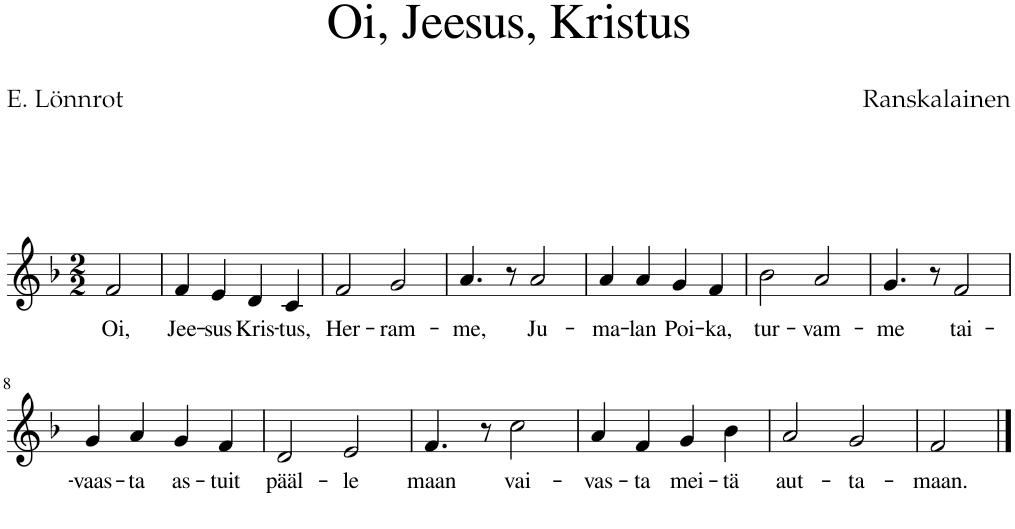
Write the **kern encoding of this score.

**kern	**text
*part1	*part1
*staff1	*staff1
*I"Staff	*
*clefG2	*
*k[b-]	*
*M2/2	*
=1	=1
!	!LO:LY:b
2f/	Oi,
=2	=2
!	!LO:LY:b
4f/	Jee-
!	!LO:LY:b
4e/	-sus
!	!LO:LY:b
4d/	Kris-
!	!LO:LY:b
4c/	-tus,
=3	=3
!	!LO:LY:b
2f/	Her-
!	!LO:LY:b
2g/	-ram-
=4	=4
!	!LO:LY:b
4.a/	-me,
8r	.
!	!LO:LY:b
2a/	Ju-
=5	=5
!	!LO:LY:b
4a/	-ma-
!	!LO:LY:b
4a/	-lan
!	!LO:LY:b
4g/	Poi-
!	!LO:LY:b
4f/	-ka,
=6	=6
!	!LO:LY:b
2b-\	tur-
!	!LO:LY:b
2a/	-vam-
=7	=7
!	!LO:LY:b
4.g/	-me
8r	.
!	!LO:LY:b
2f/	tai-
!!LO:LB:g=z
=8	=8
!	!LO:LY:b
4g/	-vaas-
!	!LO:LY:b
4a/	-ta
!	!LO:LY:b
4g/	as-
!	!LO:LY:b
4f/	-tuit
=9	=9
!	!LO:LY:b
2d/	pääl-
!	!LO:LY:b
2e/	-le
=10	=10
!	!LO:LY:b
4.f/	maan
8r	.
!	!LO:LY:b
2cc\	vai-
=11	=11
!	!LO:LY:b
4a/	-vas-
!	!LO:LY:b
4f/	-ta
!	!LO:LY:b
4g/	mei-
!	!LO:LY:b
4b-\	-tä
=12	=12
!	!LO:LY:b
2a/	aut-
!	!LO:LY:b
2g/	-ta-
=13	=13
!	!LO:LY:b
2f/	-maan.
==	==
*-	*-
